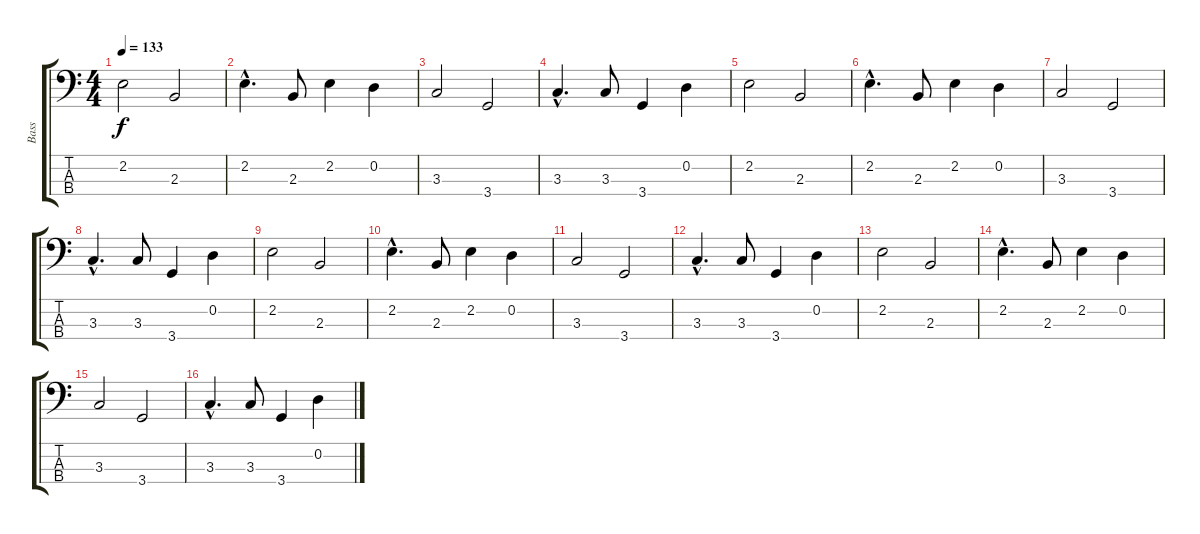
\track ("Bass" "Bass") {instrument electricbassfinger}
\staff {score tabs}
\tuning (G2 D2 A1 E1) {hide}
\ts (4 4)
\tempo 133
\clef f4
\ks c
2.2.2{dy f} 2.3.2 |
2.2{hac}.4{d} 2.3.8 2.2.4 0.2.4 |
3.3.2 3.4.2 |
3.3{hac}.4{d} 3.3.8 3.4.4 0.2.4 |
2.2.2 2.3.2 |
2.2{hac}.4{d} 2.3.8 2.2.4 0.2.4 |
3.3.2 3.4.2 |
3.3{hac}.4{d} 3.3.8 3.4.4 0.2.4 |
2.2.2 2.3.2 |
2.2{hac}.4{d} 2.3.8 2.2.4 0.2.4 |
3.3.2 3.4.2 |
3.3{hac}.4{d} 3.3.8 3.4.4 0.2.4 |
2.2.2 2.3.2 |
2.2{hac}.4{d} 2.3.8 2.2.4 0.2.4 |
3.3.2 3.4.2 |
3.3{hac}.4{d} 3.3.8 3.4.4 0.2.4
